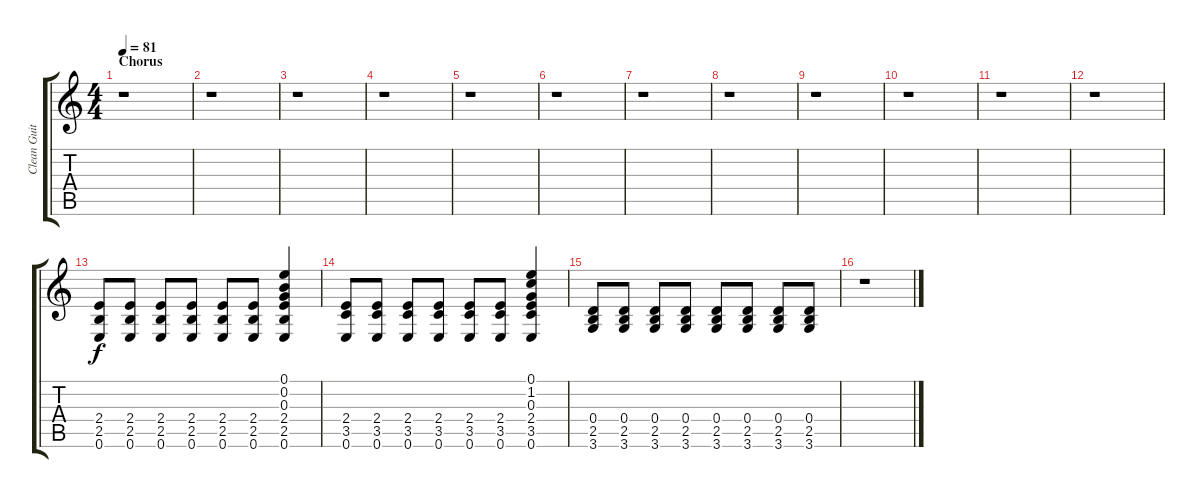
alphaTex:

\track ("Clean Guitar" "Clean Guit") {instrument electricguitarclean}
\staff {score tabs}
\tuning (E4 B3 G3 D3 A2 E2) {hide}
\ts (4 4)
\section ("" "Chorus")
\tempo 81
\clef g2
\ks c
r.1{dy f} |
r.1 |
r.1 |
r.1 |
r.1 |
r.1 |
r.1 |
r.1 |
r.1 |
r.1 |
r.1 |
r.1 |
(2.4 2.5 0.6).8{volume 10 instrument electricguitarjazz} (2.4 2.5 0.6).8 (2.4 2.5 0.6).8 (2.4 2.5 0.6).8 (2.4 2.5 0.6).8 (2.4 2.5 0.6).8 (0.1 0.2 0.3 2.4 2.5 0.6).4{volume 9 instrument electricguitarclean} |
(2.4 3.5 0.6).8{instrument electricguitarjazz} (2.4 3.5 0.6).8 (2.4 3.5 0.6).8 (2.4 3.5 0.6).8 (2.4 3.5 0.6).8 (2.4 3.5 0.6).8 (0.1 1.2 0.3 2.4 3.5 0.6).4{volume 9 instrument electricguitarclean} |
(0.4 2.5 3.6).8{instrument electricguitarjazz} (0.4 2.5 3.6).8 (0.4 2.5 3.6).8 (0.4 2.5 3.6).8 (0.4 2.5 3.6).8 (0.4 2.5 3.6).8 (0.4 2.5 3.6).8 (0.4 2.5 3.6).8 |
r.1
